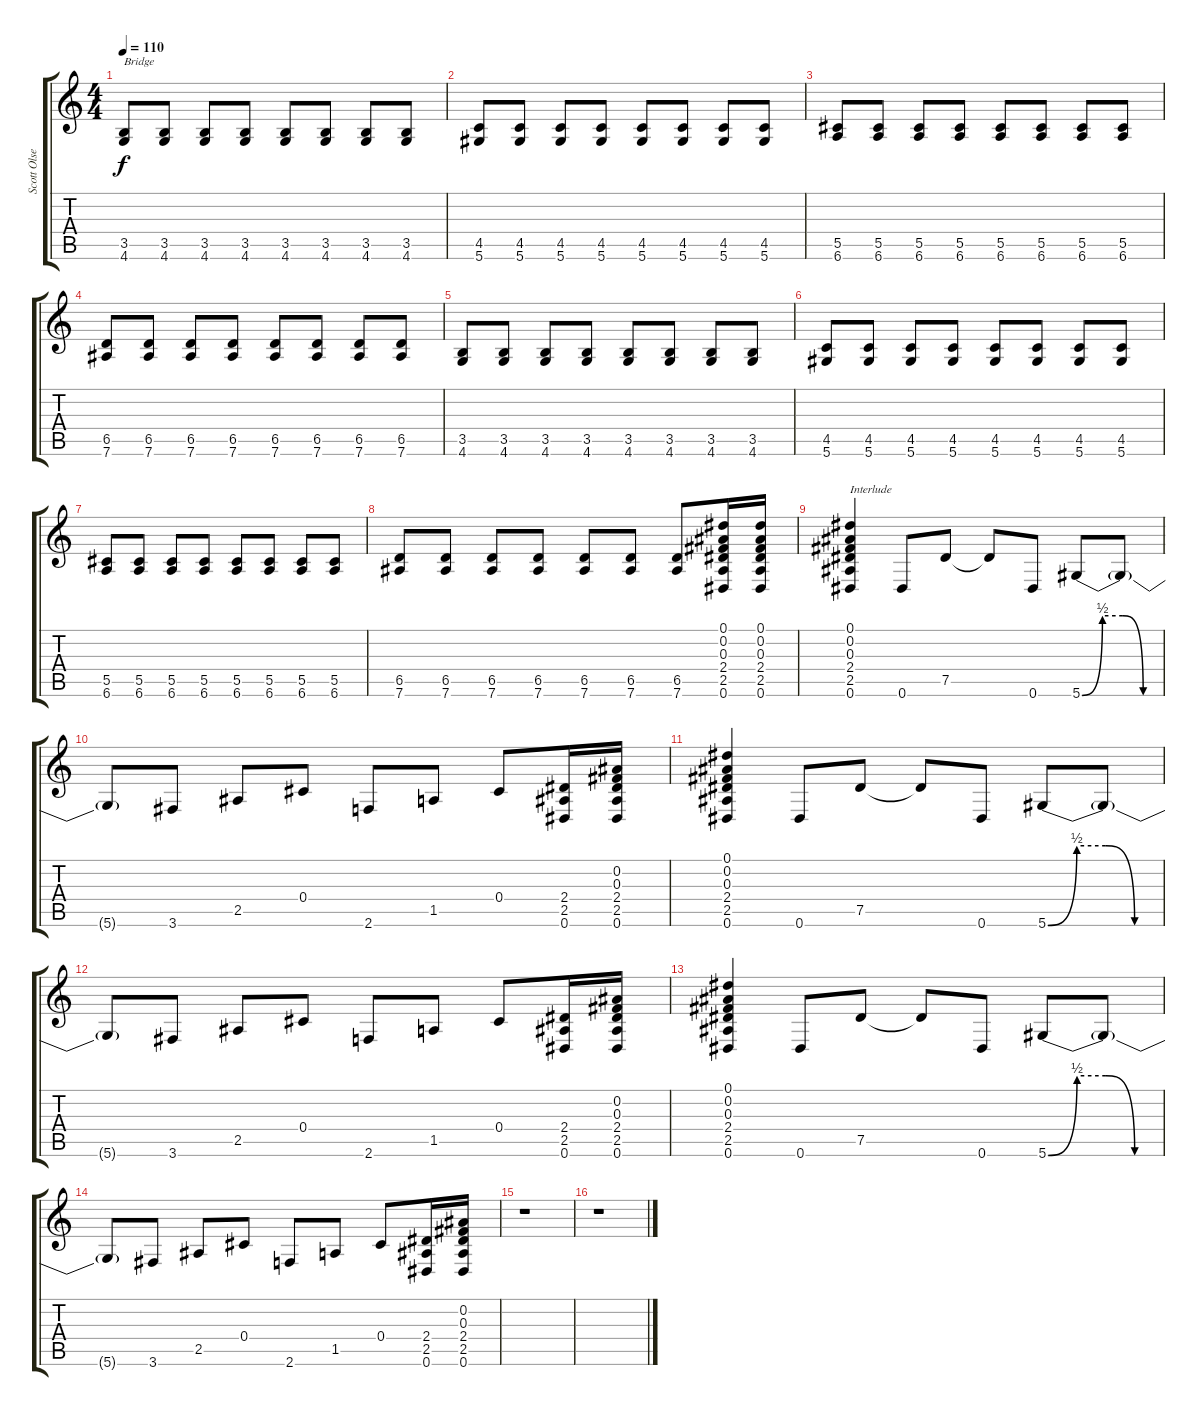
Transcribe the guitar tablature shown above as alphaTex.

\track ("Scott Olsen" "Scott Olse") {instrument acousticguitarsteel}
\staff {score tabs}
\tuning (Eb4 Bb3 Gb3 Db3 Ab2 Eb2) {hide}
\ts (4 4)
\tempo 110
\clef g2
\ks c
(3.5 4.6).8{txt "Bridge" dy f} (3.5 4.6).8 (3.5 4.6).8 (3.5 4.6).8 (3.5 4.6).8 (3.5 4.6).8 (3.5 4.6).8 (3.5 4.6).8 |
(4.5 5.6).8 (4.5 5.6).8 (4.5 5.6).8 (4.5 5.6).8 (4.5 5.6).8 (4.5 5.6).8 (4.5 5.6).8 (4.5 5.6).8 |
(5.5 6.6).8 (5.5 6.6).8 (5.5 6.6).8 (5.5 6.6).8 (5.5 6.6).8 (5.5 6.6).8 (5.5 6.6).8 (5.5 6.6).8 |
(6.5 7.6).8 (6.5 7.6).8 (6.5 7.6).8 (6.5 7.6).8 (6.5 7.6).8 (6.5 7.6).8 (6.5 7.6).8 (6.5 7.6).8 |
(3.5 4.6).8 (3.5 4.6).8 (3.5 4.6).8 (3.5 4.6).8 (3.5 4.6).8 (3.5 4.6).8 (3.5 4.6).8 (3.5 4.6).8 |
(4.5 5.6).8 (4.5 5.6).8 (4.5 5.6).8 (4.5 5.6).8 (4.5 5.6).8 (4.5 5.6).8 (4.5 5.6).8 (4.5 5.6).8 |
(5.5 6.6).8 (5.5 6.6).8 (5.5 6.6).8 (5.5 6.6).8 (5.5 6.6).8 (5.5 6.6).8 (5.5 6.6).8 (5.5 6.6).8 |
(6.5 7.6).8 (6.5 7.6).8 (6.5 7.6).8 (6.5 7.6).8 (6.5 7.6).8 (6.5 7.6).8 (6.5 7.6).8 (0.1 0.2 0.3 2.4 2.5 0.6).16 (0.1 0.2 0.3 2.4 2.5 0.6).16 |
(0.1 0.2 0.3 2.4 2.5 0.6).4{txt "Interlude"} 0.6.8 7.5.8 7.5{t}.8 0.6.8 5.6{be (custom 0 0 15 2 30 2 45 0 60 0)}.8 5.6{t}.8 |
5.6{t}.8 3.6.8 2.5.8 0.4.8 2.6.8 1.5.8 0.4.8 (2.4 2.5 0.6).16 (0.2 0.3 2.4 2.5 0.6).16 |
(0.1 0.2 0.3 2.4 2.5 0.6).4 0.6.8 7.5.8 7.5{t}.8 0.6.8 5.6{be (custom 0 0 15 2 30 2 45 0 60 0)}.8 5.6{t}.8 |
5.6{t}.8 3.6.8 2.5.8 0.4.8 2.6.8 1.5.8 0.4.8 (2.4 2.5 0.6).16 (0.2 0.3 2.4 2.5 0.6).16 |
(0.1 0.2 0.3 2.4 2.5 0.6).4 0.6.8 7.5.8 7.5{t}.8 0.6.8 5.6{be (custom 0 0 15 2 30 2 45 0 60 0)}.8 5.6{t}.8 |
5.6{t}.8 3.6.8 2.5.8 0.4.8 2.6.8 1.5.8 0.4.8 (2.4 2.5 0.6).16 (0.2 0.3 2.4 2.5 0.6).16 |
r.1 |
r.1
